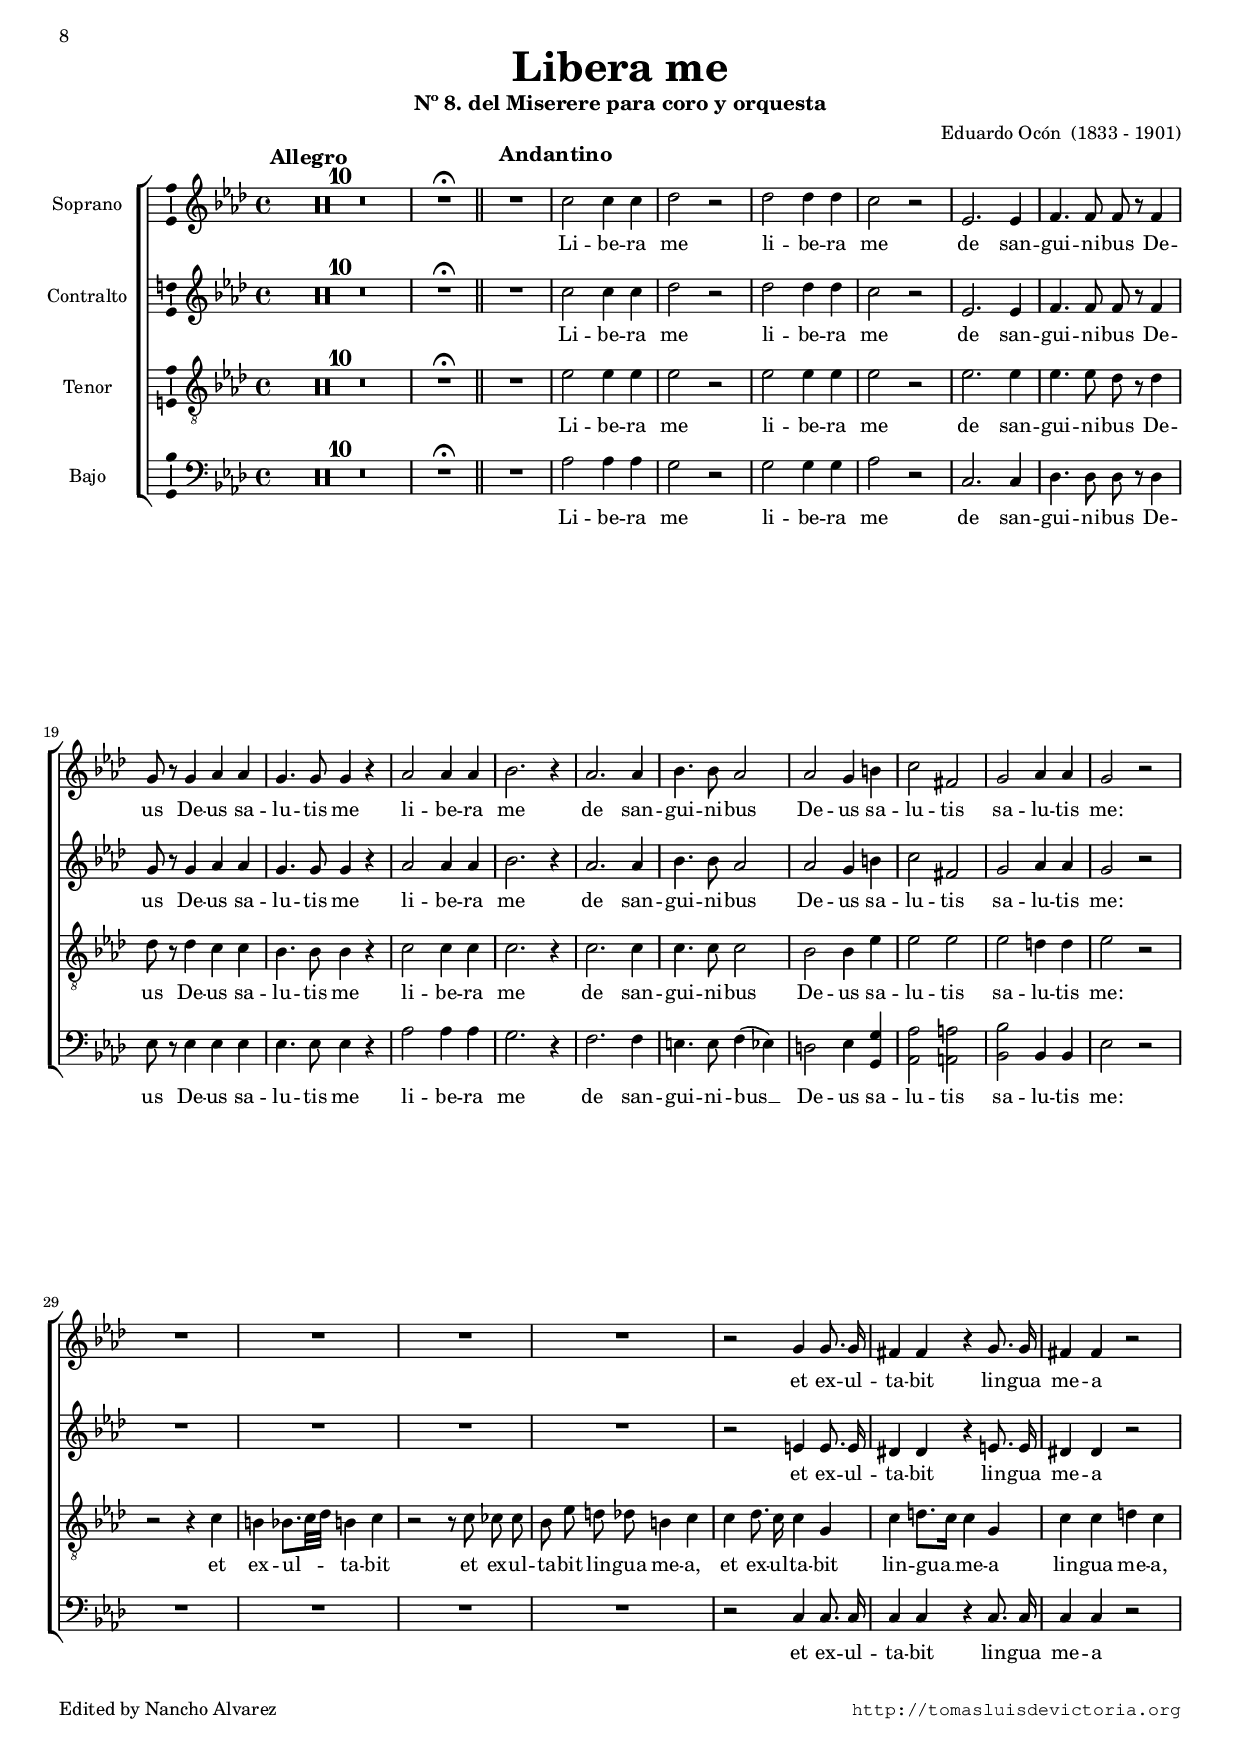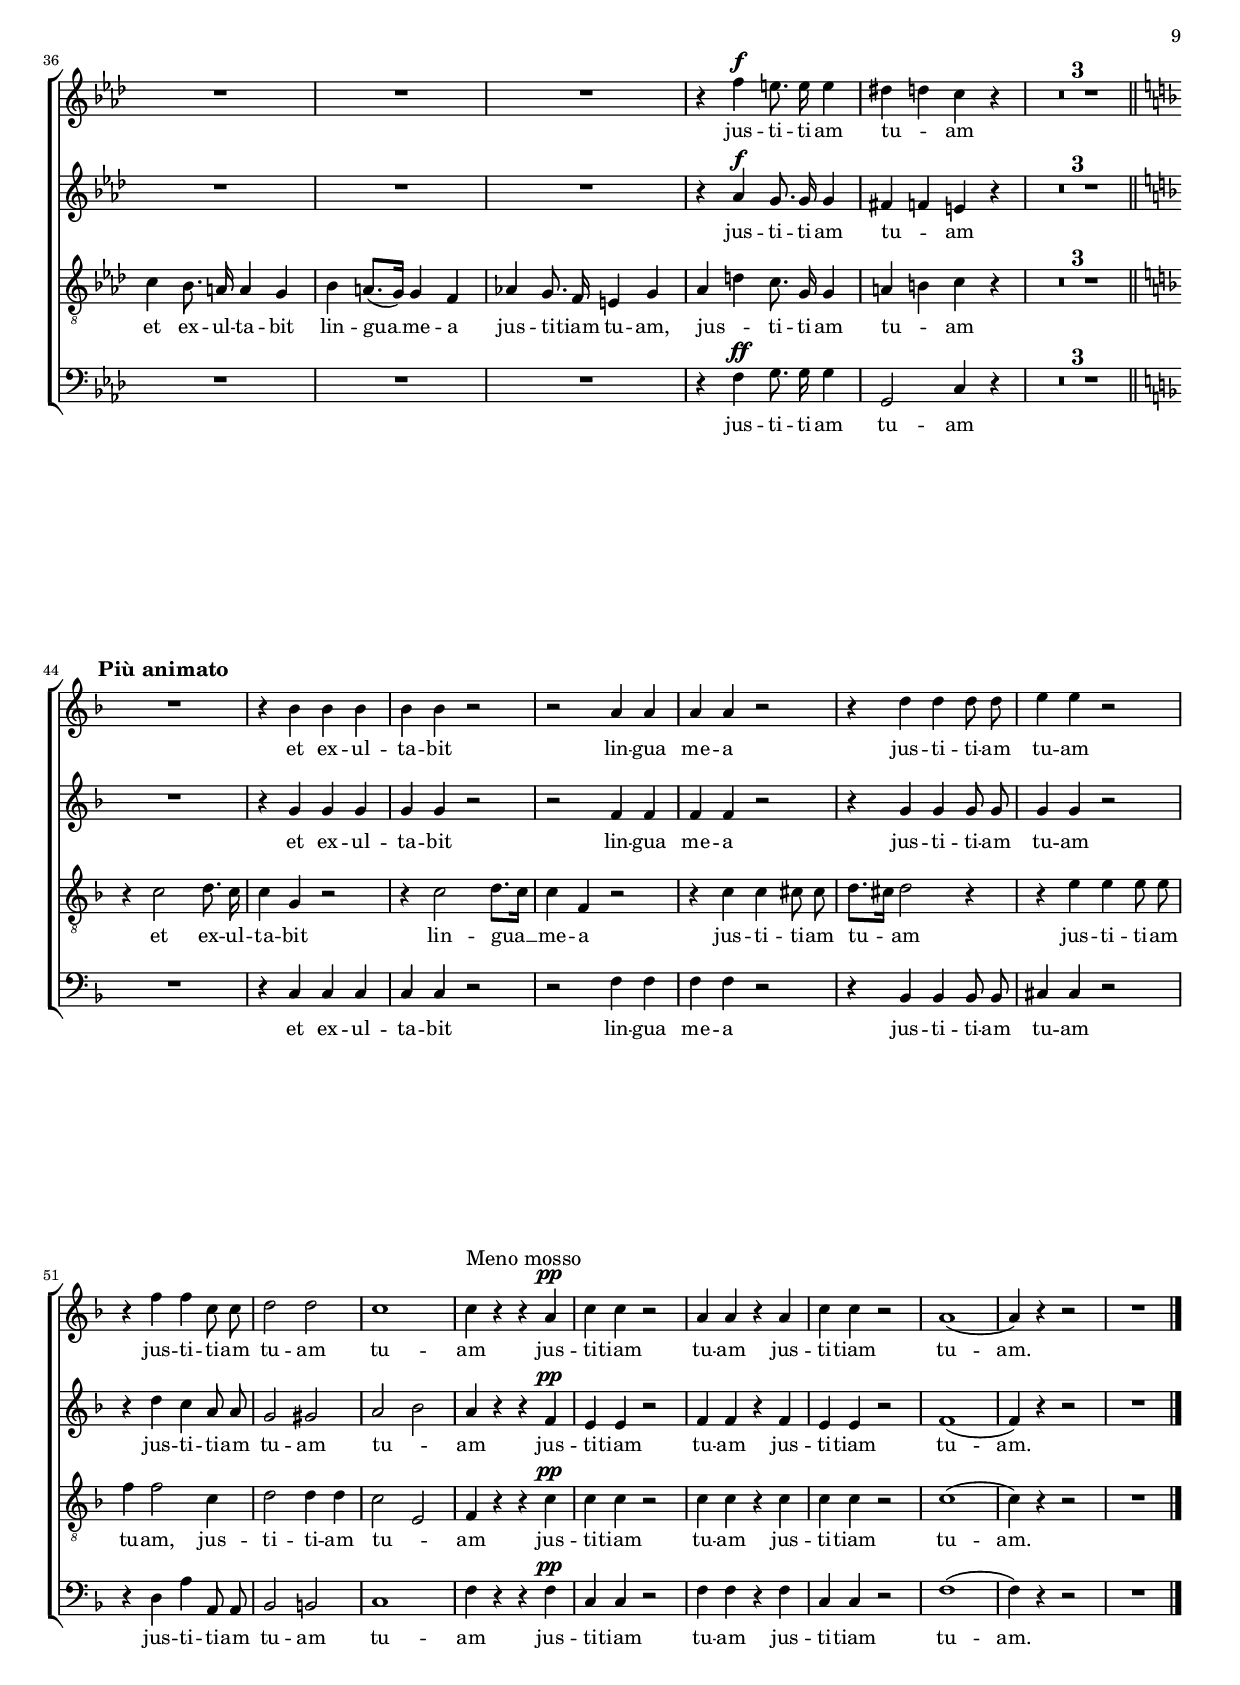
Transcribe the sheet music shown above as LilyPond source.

\version "2.11.34"

#(set-default-paper-size "a4")
#(set-global-staff-size 16)
#(ly:set-option 'point-and-click #f)

ss=\once \set suggestAccidentals = ##t


\header {
	title=\markup{\bigger \bigger \bigger "Libera me"}
	subtitle="Nº 8. del Miserere para coro y orquesta"
	composer="Eduardo Ocón  (1833 - 1901)"
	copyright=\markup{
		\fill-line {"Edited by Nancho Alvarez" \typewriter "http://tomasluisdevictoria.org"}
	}
%	tagline=""
}

global={\key aes \major \time 4/4 \skip 1*11 \bar "||"
				\skip 1*32  \bar "||" \key f \major \break
				\skip 1*17 \bar "|." 
}


cantus={
	\override TextScript #'X-offset = #-2
	s4*0^\markup{\bold \bigger "Allegro"}
	R1*4/4*10	
	R1^\markup{\musicglyph #"scripts.ufermata"}
	\once \override TextScript #'Y-offset = #5.3
	s4*0^\markup{\bold \bigger "Andantino"}
	\revert TextScript #'X-offset
	R1
	c''2 c''4 c'' |
	des''2 r |
%15
	des'' des''4 des'' |
	c''2 r |
	ees'2. ees'4 |
	f'4. f'8 f' r f'4 |
	g'8 r g'4 aes' aes' |
%20
	g'4. g'8 g'4 r |
	aes'2 aes'4 aes' |
	bes'2. r4 |
	aes'2. aes'4 |
	bes'4. bes'8 aes'2 |
%25
	aes' g'4 b' |
	c''2 fis' |
	g' aes'4 aes' |
	g'2 r |
	R1*4/4*4
	r2 g'4 g'8. g'16 |
	fis'4 fis' r g'8. g'16 |
%35
	fis'4 fis' r2 | \break
	R1*4/4*3
	r4 f''^\f e''8. e''16 e''4 |
%40
	dis'' d'' c'' r |
	R1*4/4*3
	\override TextScript #'X-offset = #-3
	\once \override TextScript #'Y-offset = #4
	s4*0^\markup{\bold \bigger "Più animato"}
	R1*4/4 |
%45
	r4 bes' bes' bes' |
	bes' bes' r2 |
	r a'4 a' |
	a' a' r2 |
	r4 d'' d'' d''8 d'' |
%50
	e''4 e'' r2 |
	r4 f'' f'' c''8 c'' |
	d''2 d'' |
	c''1 |
	\override TextScript #'X-offset = #0
	c''4^\markup{\bigger "Meno mosso"} r r a'^\pp |
%55
	c'' c'' r2 |
	a'4 a' r a' |
	c'' c'' r2 |
	a'1( |
	a'4) r r2 |
%60
	R1*4/4 
}

altus={
	R1*4/4*10 |
	R1^\markup{\musicglyph #"scripts.ufermata"} |
	R1
	c''2 c''4 c'' |
	des''2 r |
%15
	des'' des''4 des'' |
	c''2 r |
	ees'2. ees'4 |
	f'4. f'8 f' r f'4 |
	g'8 r g'4 aes' aes' |
%20
	g'4. g'8 g'4 r |
	aes'2 aes'4 aes' |
	bes'2. r4 |
	aes'2. aes'4 |
	bes'4. bes'8 aes'2 |
%25
	aes' g'4 b' |
	c''2 fis' |
	g' aes'4 aes' |
	g'2 r |
	R1*4/4*4
	r2 e'4 e'8. e'16 |
	dis'4 dis' r e'8. e'16 |
%35
	dis'4 dis' r2 |
	R1*4/4*3
	r4 aes'^\f g'8. g'16 g'4 |
%40
	fis' f' e' r |
	R1*4/4*3
	R1*4/4 |
%45
	r4 g' g' g' |
	g' g' r2 |
	r f'4 f' |
	f' f' r2 |
	r4 g' g' g'8 g' |
%50
	g'4 g' r2 |
	r4 d'' c'' a'8 a' |
	g'2 gis' |
	a' bes' |
	a'4 r r f'^\pp |
%55
	e' e' r2 |
	f'4 f' r f' |
	e' e' r2 |
	f'1( |
	f'4) r r2 |
%60
	R1*4/4 
}

tenor={
	R1*4/4*10 |
	R1^\markup{\musicglyph #"scripts.ufermata"} |
	R1
	ees'2 ees'4 ees' |
	ees'2 r |
%15
	ees' ees'4 ees' |
	ees'2 r |
	ees'2. ees'4 |
	ees'4. ees'8 des' r des'4 |
	des'8 r des'4 c' c' |
%20
	bes4. bes8 bes4 r |
	c'2 c'4 c' |
	c'2. r4 |
	c'2. c'4 |
	c'4. c'8 c'2 |
%25
	bes bes4 ees' |
	ees'2 ees' |
	ees' d'4 d' |
	ees'2 r |
	r r4 c' |
%30
	b bes8.[ c'32 des'] b4 c' |
	r2 r8 c' ces' ces' |
	bes ees' d' des' b4 c' |
	c' des'8. c'16 c'4 g |
	c' d'8.[ c'16] c'4 g |
%35
	c' c' d' c' |
	c' bes8. a16 a4 g |
	bes a8.[( g16]) g4 f |
	aes! g8. f16 e4 g |
	aes d' c'8. g16 g4 |
%40
	a b c' r |
	R1*4/4*3
	r4 c'2 d'8. c'16 |
%45
	c'4 g r2 |
	r4 c'2 d'8.[ c'16] |
	c'4 f r2 |
	r4 c' c' cis'8 cis' |
	d'8.[ cis'16] d'2 r4 |
%50
	r e' e' e'8 e' |
	f'4 f'2 c'4 |
	d'2 d'4 d' |
	c'2 e |
	f4 r r c'^\pp |
%55
	c' c' r2 |
	c'4 c' r c' |
	c' c' r2 |
	c'1( |
	c'4) r r2 |
%60
	R1*4/4 
}

bassus={
	R1*4/4*10 |
	R1^\markup{\musicglyph #"scripts.ufermata"}
	R1
	aes2 aes4 aes |
	g2 r |
%15
	g g4 g |
	aes2 r |
	c2. c4 |
	des4. des8 des r des4 |
	ees8 r ees4 ees ees |
%20
	ees4. ees8 ees4 r |
	aes2 aes4 aes |
	g2. r4 |
	f2. f4 |
	e4. e8 f4( ees) |
%25
	d2 ees4 <g, g> |
	<aes, aes>2 <a, a> |
	<bes, bes> bes,4 bes, |
	ees2 r |
	R1*4/4*4
	r2 c4 c8. c16 |
	c4 c r c8. c16 |
%35
	c4 c r2 |
	R1*4/4*3
	r4 f^\ff g8. g16 g4 |
%40
	g,2 c4 r |
	R1*4/4*3
	R1*4/4 |
%45
	r4 c c c |
	c c r2 |
	r f4 f |
	f f r2 |
	r4 bes, bes, bes,8 bes, |
%50
	cis4 cis r2 |
	r4 d a a,8 a, |
	bes,2 b, |
	c1 |
	f4 r r f^\pp |
%55
	c c r2 |
	f4 f r f |
	c c r2 |
	f1( |
	f4) r r2 |
%60
	R1*4/4
}


textocantus=\lyricmode{
Li -- be -- ra me
li -- be -- ra me
de san -- gui -- ni -- bus
De -- us
De -- us sa -- lu -- tis me
li -- be -- ra me de san -- gui -- ni -- bus De -- us
sa -- lu -- tis 
sa -- lu -- tis me:
et ex -- ul -- ta -- bit lin -- gua me -- a
jus -- ti -- ti -- am tu -- _ am
et ex -- ul -- ta -- bit
lin -- gua me -- a
jus -- ti -- ti -- am tu -- am
jus -- ti -- ti -- am tu -- am
tu -- am
jus -- ti -- tiam
tu -- am
jus -- ti -- tiam tu -- am.

}

textoaltus=\lyricmode{
Li -- be -- ra me
li -- be -- ra me
de san -- gui -- ni -- bus
De -- us
De -- us sa -- lu -- tis me
li -- be -- ra me de san -- gui -- ni -- bus De -- us
sa -- lu -- tis 
sa -- lu -- tis me:
et ex -- ul -- ta -- bit lin -- gua me -- a
jus -- ti -- ti -- am tu -- _ am
et ex -- ul -- ta -- bit
lin -- gua me -- a
jus -- ti -- ti -- am tu -- am
jus -- ti -- ti -- am tu -- am
tu -- _ am
jus -- ti -- tiam tu -- am
jus -- ti -- tiam tu -- am.
}

textotenor=\lyricmode{
Li -- be -- ra me 
li -- be -- ra me
de san -- gui -- ni -- bus
De -- us
De -- us
sa -- lu -- tis me
li -- be -- ra me 
de san -- gui -- ni -- bus De -- us 
sa -- lu -- tis 
sa -- lu -- tis me:
et ex -- ul -- _ _ ta -- bit 
et ex -- ul -- ta -- bit lin -- gua me -- a,
et ex -- ul -- ta -- bit lin -- gua __ _ me -- a
lin -- gua me -- a,
et ex -- ul -- ta -- bit
lin -- gua __ _
me -- a
jus -- ti -- tiam tu -- am,
jus -- _ ti -- ti -- am tu -- _ am
et ex -- ul -- ta -- bit
lin -- gua __ _ 
me -- a
jus -- ti -- ti -- am
tu -- _ am
jus -- ti -- ti -- am tu -- am,
jus -- ti -- ti -- am tu -- _ am
jus -- ti -- tiam tu -- am
jus -- ti -- tiam 
tu -- am.
}

textobassus=\lyricmode{
Li -- be -- ra me 
li -- be -- ra me
de san -- gui -- ni -- bus 
De -- us 
De -- us sa -- lu -- tis me
li -- be -- ra me
de san -- gui -- ni -- bus __ _ De -- us
sa -- lu -- tis 
sa -- lu -- tis me:
et ex -- ul -- ta -- bit lin -- gua me -- a
jus -- ti -- ti -- am tu -- am
et ex -- ul -- ta -- bit
lin -- gua me -- a
jus -- ti -- ti -- am tu -- am
jus -- ti -- ti -- am
tu -- am
tu -- am
jus -- ti -- tiam
tu -- am
jus -- ti -- tiam tu -- am.
}



\score {
\new ChoirStaff<<

	\new Staff <<\global
	\new Voice="v1" {
		\set Staff.instrumentName="Soprano " 
		\clef "treble"
		\cantus }
	\new Lyrics \lyricsto "v1" {\textocantus }
	>>

	
	\new Staff << \global
	\new Voice="v2" {
		\set Staff.instrumentName="Contralto "
		\clef "treble" 
		\altus}
	\new Lyrics \lyricsto "v2" {\textoaltus }
	>>

	
	\new Staff <<\global
	\new Voice="v3" {
		\set Staff.instrumentName="Tenor "
		\clef "G_8"
		\tenor }
	\new Lyrics \lyricsto "v3" {\textotenor }
	>>
	

	\new Staff <<\global
	\new Voice="v4" {
		\set Staff.instrumentName="Bajo "
		\clef "bass" 
		\bassus }
	\new Lyrics \lyricsto "v4" {\textobassus}
	>>
	
>>

\layout{ 
	%\context {\Lyrics \override VerticalAxisGroup #'minimum-Y-extent = #'(-0 . 0) }
	\context {\Score \override BarNumber #'padding = #2 	
			skipBars = ##t
	}
	%\context {\Lyrics \override LyricText #'font-size = #2 }
	\context {\Voice melismaBusyProperties = #'() 
			autoBeaming = ##f
	}
	%\context { \RemoveEmptyStaffContext }
	\context {\Staff \consists Ambitus_engraver 
			\override LigatureBracket #'padding = #1
			extraNatural = ##f
	}
}

%\midi {}

}


\paper{
	system-count=6
	line-width=19.0\cm
	%between-system-padding=0.1\cm
	ragged-last-bottom = ##f
	print-first-page-number = ##t
	first-page-number = 8
}

